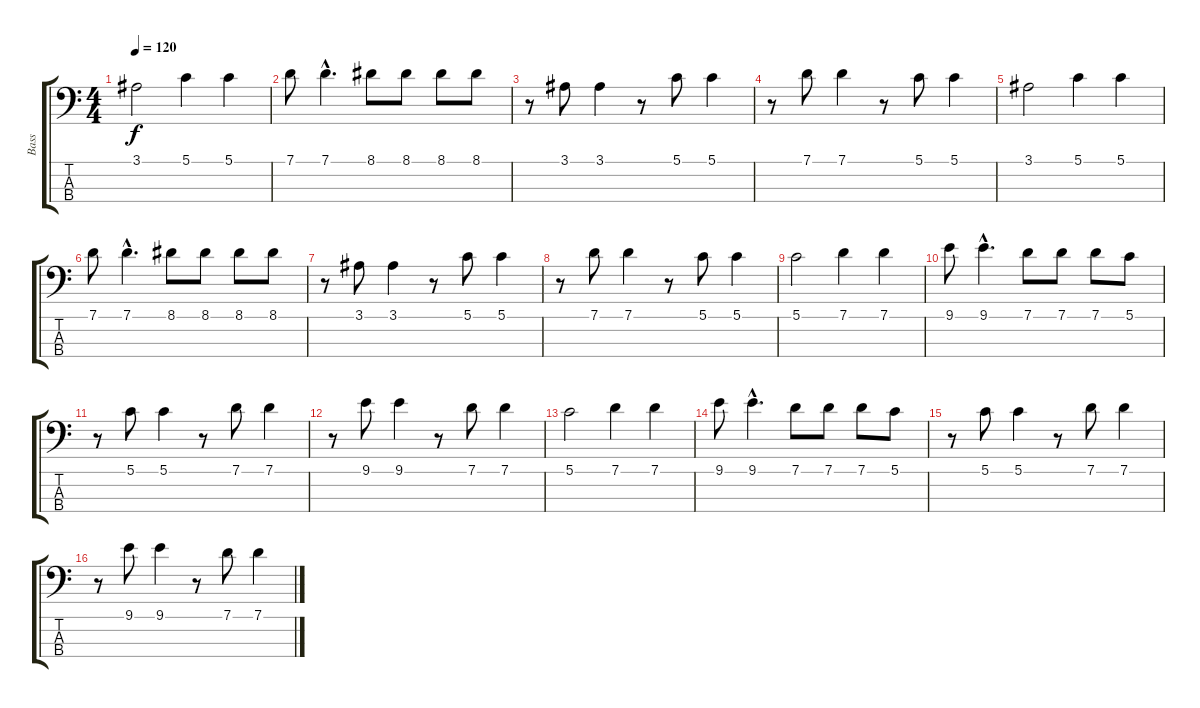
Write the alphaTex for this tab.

\track ("Bass" "Bass") {instrument electricbasspick}
\staff {score tabs}
\tuning (G2 D2 A1 E1) {hide}
\ts (4 4)
\tempo 120
\clef f4
\ks c
3.1.2{dy f instrument electricbasspick} 5.1.4 5.1.4 |
7.1.8 7.1{hac}.4{d} 8.1.8 8.1.8 8.1.8 8.1.8 |
r.8 3.1.8 3.1.4 r.8 5.1.8 5.1.4 |
r.8 7.1.8 7.1.4 r.8 5.1.8 5.1.4 |
3.1.2 5.1.4 5.1.4 |
7.1.8 7.1{hac}.4{d} 8.1.8 8.1.8 8.1.8 8.1.8 |
r.8 3.1.8 3.1.4 r.8 5.1.8 5.1.4 |
r.8 7.1.8 7.1.4 r.8 5.1.8 5.1.4 |
5.1.2 7.1.4 7.1.4 |
9.1.8 9.1{hac}.4{d} 7.1.8 7.1.8 7.1.8 5.1.8 |
r.8 5.1.8 5.1.4 r.8 7.1.8 7.1.4 |
r.8 9.1.8 9.1.4 r.8 7.1.8 7.1.4 |
5.1.2 7.1.4 7.1.4 |
9.1.8 9.1{hac}.4{d} 7.1.8 7.1.8 7.1.8 5.1.8 |
r.8 5.1.8 5.1.4 r.8 7.1.8 7.1.4 |
r.8 9.1.8 9.1.4 r.8 7.1.8 7.1.4
